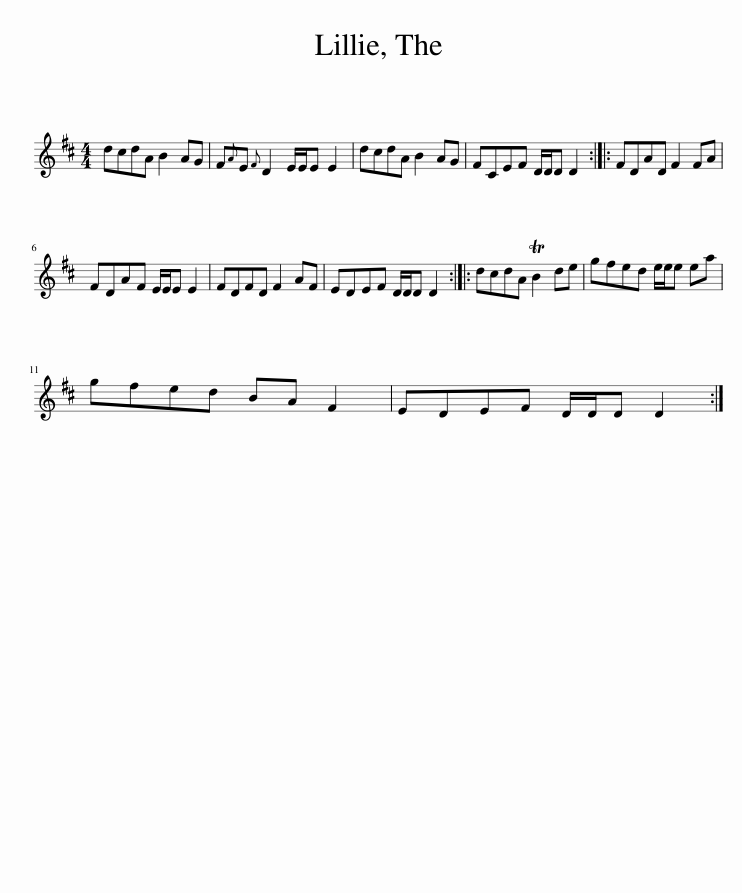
X:1
L:1/8
M:4/4
I:linebreak $
K:D
V:1 treble
V:1
 dcdA B2 AG | F{A}E{F} D2 E/E/E E2 | dcdA B2 AG | FCEF D/D/D D2 :: FDAD F2 FA |$ %5
 FDAF E/E/E E2 | FDFD F2 AF | EDEF D/D/D D2 :: dcdA TB2 de | gfed e/e/e ea |$ %10
 gfed BA F2 | EDEF D/D/D D2 :| %12
